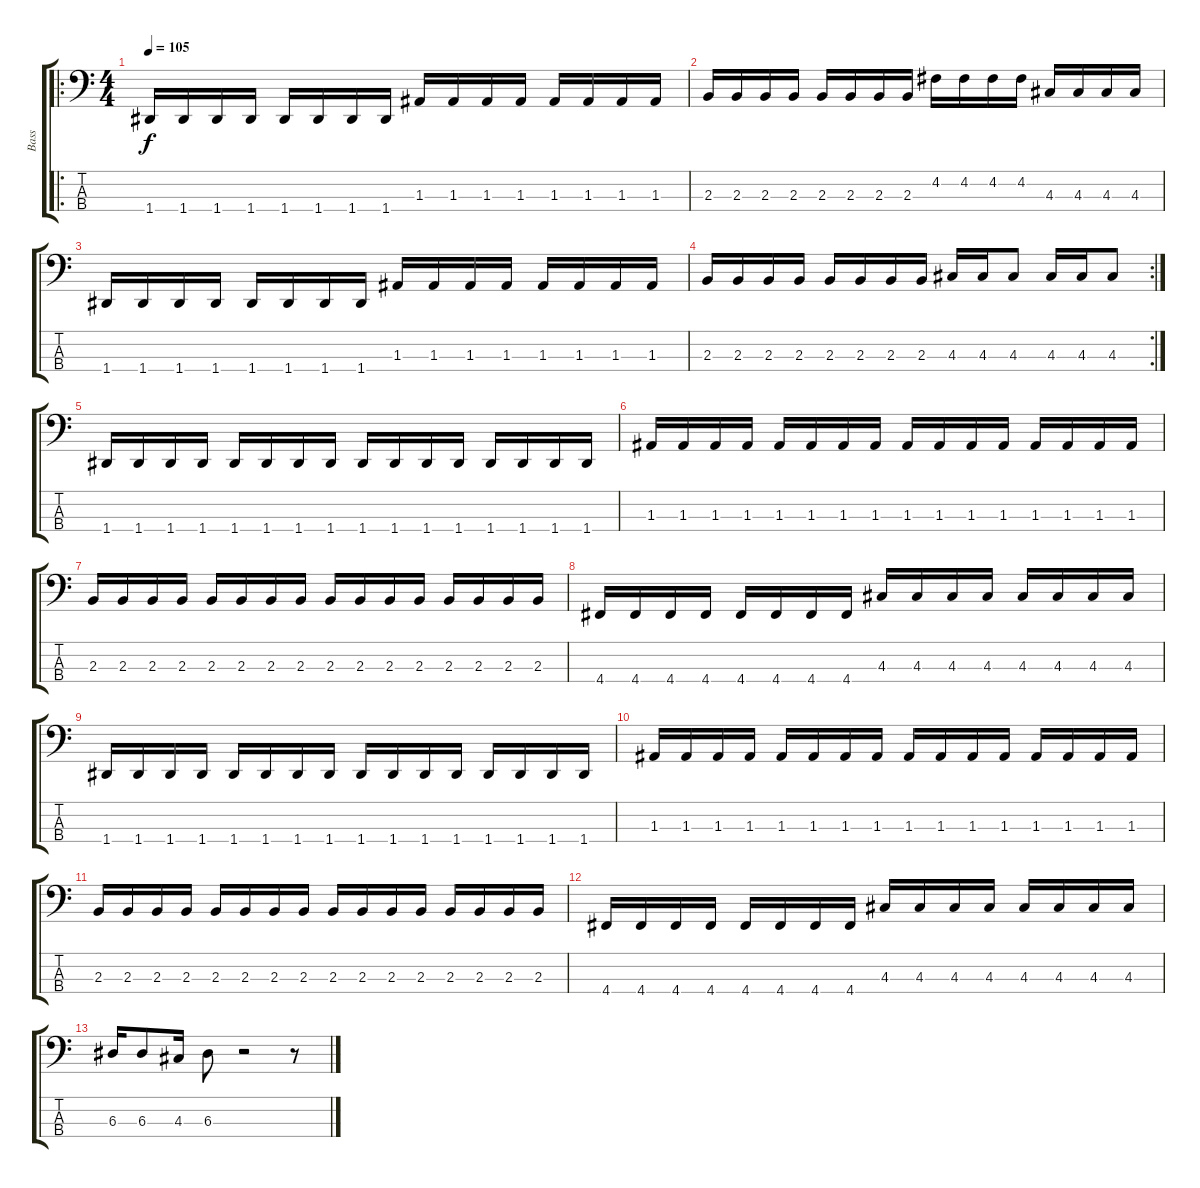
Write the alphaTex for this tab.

\track ("Bass" "Bass") {instrument electricbassfinger}
\staff {score tabs}
\tuning (G2 D2 A1 D1) {hide}
\ro
\ts (4 4)
\tempo 105
\clef f4
\ks c
1.4.16{dy f} 1.4.16 1.4.16 1.4.16 1.4.16 1.4.16 1.4.16 1.4.16 1.3.16 1.3.16 1.3.16 1.3.16 1.3.16 1.3.16 1.3.16 1.3.16 |
2.3.16 2.3.16 2.3.16 2.3.16 2.3.16 2.3.16 2.3.16 2.3.16 4.2.16 4.2.16 4.2.16 4.2.16 4.3.16 4.3.16 4.3.16 4.3.16 |
1.4.16 1.4.16 1.4.16 1.4.16 1.4.16 1.4.16 1.4.16 1.4.16 1.3.16 1.3.16 1.3.16 1.3.16 1.3.16 1.3.16 1.3.16 1.3.16 |
\rc 2
2.3.16 2.3.16 2.3.16 2.3.16 2.3.16 2.3.16 2.3.16 2.3.16 4.3.16 4.3.16 4.3.8 4.3.16 4.3.16 4.3.8 |
1.4.16 1.4.16 1.4.16 1.4.16 1.4.16 1.4.16 1.4.16 1.4.16 1.4.16 1.4.16 1.4.16 1.4.16 1.4.16 1.4.16 1.4.16 1.4.16 |
1.3.16 1.3.16 1.3.16 1.3.16 1.3.16 1.3.16 1.3.16 1.3.16 1.3.16 1.3.16 1.3.16 1.3.16 1.3.16 1.3.16 1.3.16 1.3.16 |
2.3.16 2.3.16 2.3.16 2.3.16 2.3.16 2.3.16 2.3.16 2.3.16 2.3.16 2.3.16 2.3.16 2.3.16 2.3.16 2.3.16 2.3.16 2.3.16 |
4.4.16 4.4.16 4.4.16 4.4.16 4.4.16 4.4.16 4.4.16 4.4.16 4.3.16 4.3.16 4.3.16 4.3.16 4.3.16 4.3.16 4.3.16 4.3.16 |
1.4.16 1.4.16 1.4.16 1.4.16 1.4.16 1.4.16 1.4.16 1.4.16 1.4.16 1.4.16 1.4.16 1.4.16 1.4.16 1.4.16 1.4.16 1.4.16 |
1.3.16 1.3.16 1.3.16 1.3.16 1.3.16 1.3.16 1.3.16 1.3.16 1.3.16 1.3.16 1.3.16 1.3.16 1.3.16 1.3.16 1.3.16 1.3.16 |
2.3.16 2.3.16 2.3.16 2.3.16 2.3.16 2.3.16 2.3.16 2.3.16 2.3.16 2.3.16 2.3.16 2.3.16 2.3.16 2.3.16 2.3.16 2.3.16 |
4.4.16 4.4.16 4.4.16 4.4.16 4.4.16 4.4.16 4.4.16 4.4.16 4.3.16 4.3.16 4.3.16 4.3.16 4.3.16 4.3.16 4.3.16 4.3.16 |
6.3.16 6.3.8 4.3.16 6.3.8 r.2 r.8
